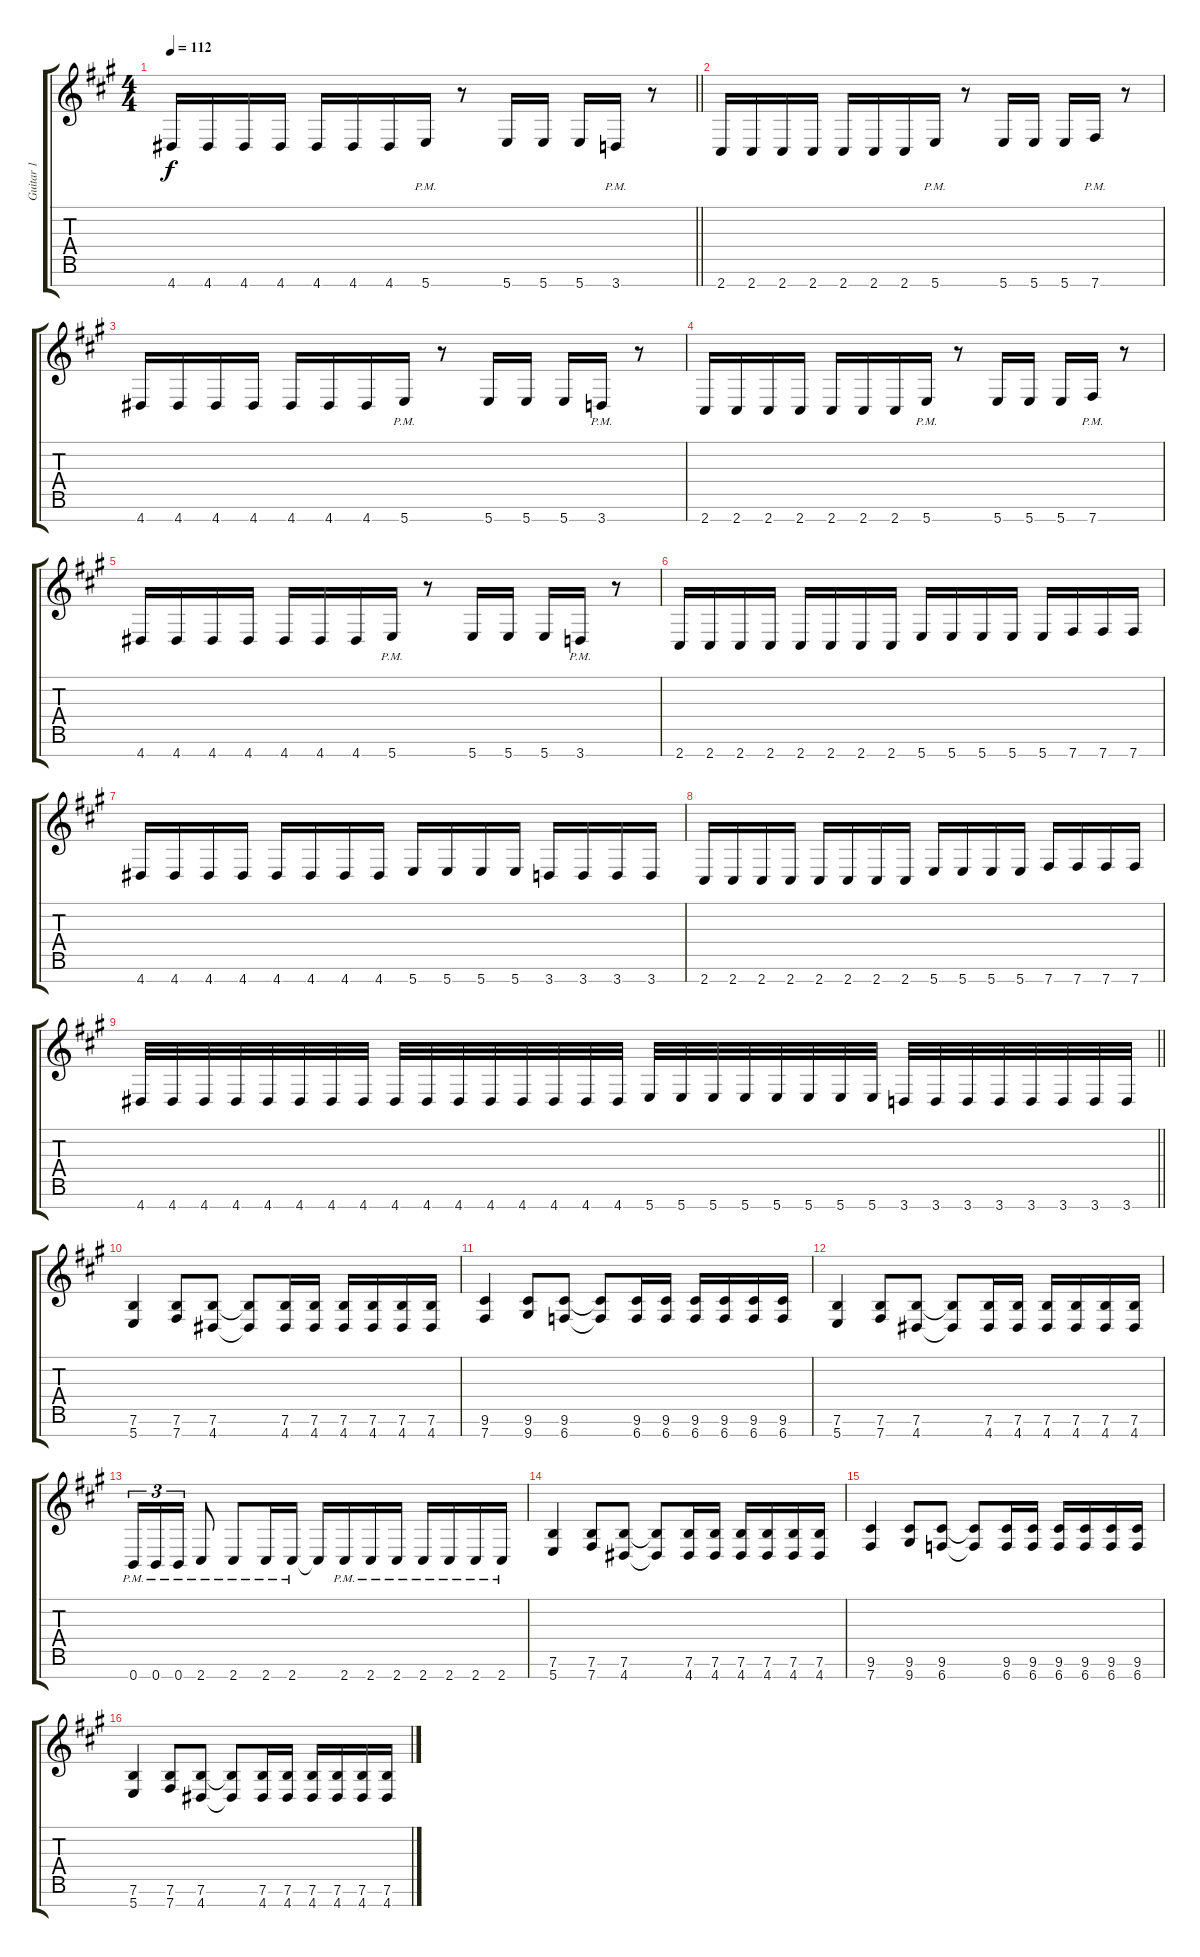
\track ("Guitar 1" "Guitar 1") {instrument distortionguitar}
\staff {score tabs}
\tuning (E4 B3 G3 D3 A2 E2 B1) {hide}
\ts (4 4)
\tempo 112
\clef g2
\barLineRight lightlight
\ks f#minor
4.7.16{dy f} 4.7.16 4.7.16 4.7.16 4.7.16 4.7.16 4.7.16 5.7{pm}.16 r.8 5.7.16 5.7.16 5.7.16 3.7{pm}.16 r.8 |
2.7.16 2.7.16 2.7.16 2.7.16 2.7.16 2.7.16 2.7.16 5.7{pm}.16 r.8 5.7.16 5.7.16 5.7.16 7.7{pm}.16 r.8 |
4.7.16 4.7.16 4.7.16 4.7.16 4.7.16 4.7.16 4.7.16 5.7{pm}.16 r.8 5.7.16 5.7.16 5.7.16 3.7{pm}.16 r.8 |
2.7.16 2.7.16 2.7.16 2.7.16 2.7.16 2.7.16 2.7.16 5.7{pm}.16 r.8 5.7.16 5.7.16 5.7.16 7.7{pm}.16 r.8 |
4.7.16 4.7.16 4.7.16 4.7.16 4.7.16 4.7.16 4.7.16 5.7{pm}.16 r.8 5.7.16 5.7.16 5.7.16 3.7{pm}.16 r.8 |
2.7.16 2.7.16 2.7.16 2.7.16 2.7.16 2.7.16 2.7.16 2.7.16 5.7.16 5.7.16 5.7.16 5.7.16 5.7.16 7.7.16 7.7.16 7.7.16 |
4.7.16 4.7.16 4.7.16 4.7.16 4.7.16 4.7.16 4.7.16 4.7.16 5.7.16 5.7.16 5.7.16 5.7.16 3.7.16 3.7.16 3.7.16 3.7.16 |
2.7.16 2.7.16 2.7.16 2.7.16 2.7.16 2.7.16 2.7.16 2.7.16 5.7.16 5.7.16 5.7.16 5.7.16 7.7.16 7.7.16 7.7.16 7.7.16 |
\barLineRight lightlight
4.7.32 4.7.32 4.7.32 4.7.32 4.7.32 4.7.32 4.7.32 4.7.32 4.7.32 4.7.32 4.7.32 4.7.32 4.7.32 4.7.32 4.7.32 4.7.32 5.7.32 5.7.32 5.7.32 5.7.32 5.7.32 5.7.32 5.7.32 5.7.32 3.7.32 3.7.32 3.7.32 3.7.32 3.7.32 3.7.32 3.7.32 3.7.32 |
(7.6 5.7).4 (7.6 7.7).8 (7.6 4.7).8 (7.6{t} 4.7{t}).8 (7.6 4.7).16 (7.6 4.7).16 (7.6 4.7).16 (7.6 4.7).16 (7.6 4.7).16 (7.6 4.7).16 |
(9.6 7.7).4 (9.6 9.7).8 (9.6 6.7).8 (9.6{t} 6.7{t}).8 (9.6 6.7).16 (9.6 6.7).16 (9.6 6.7).16 (9.6 6.7).16 (9.6 6.7).16 (9.6 6.7).16 |
(7.6 5.7).4 (7.6 7.7).8 (7.6 4.7).8 (7.6{t} 4.7{t}).8 (7.6 4.7).16 (7.6 4.7).16 (7.6 4.7).16 (7.6 4.7).16 (7.6 4.7).16 (7.6 4.7).16 |
0.7{pm}.16{tu (3 2)} 0.7{pm}.16{tu (3 2)} 0.7{pm}.16{tu (3 2)} 2.7{pm}.8 2.7{pm}.8 2.7{pm}.16 2.7{pm}.16 2.7{t}.16 2.7{pm}.16 2.7{pm}.16 2.7{pm}.16 2.7{pm}.16 2.7{pm}.16 2.7{pm}.16 2.7{pm}.16 |
(7.6 5.7).4 (7.6 7.7).8 (7.6 4.7).8 (7.6{t} 4.7{t}).8 (7.6 4.7).16 (7.6 4.7).16 (7.6 4.7).16 (7.6 4.7).16 (7.6 4.7).16 (7.6 4.7).16 |
(9.6 7.7).4 (9.6 9.7).8 (9.6 6.7).8 (9.6{t} 6.7{t}).8 (9.6 6.7).16 (9.6 6.7).16 (9.6 6.7).16 (9.6 6.7).16 (9.6 6.7).16 (9.6 6.7).16 |
(7.6 5.7).4 (7.6 7.7).8 (7.6 4.7).8 (7.6{t} 4.7{t}).8 (7.6 4.7).16 (7.6 4.7).16 (7.6 4.7).16 (7.6 4.7).16 (7.6 4.7).16 (7.6 4.7).16
